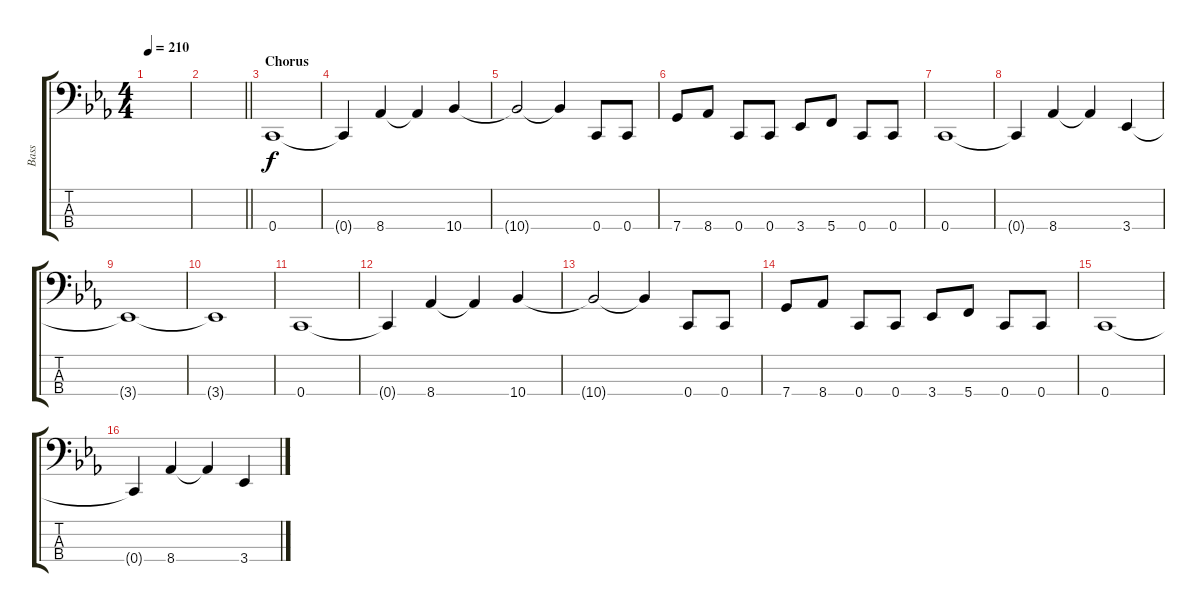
\track ("Bass" "Bass") {instrument electricbasspick}
\staff {score tabs}
\tuning (F2 C2 G1 C1) {hide}
\ts (4 4)
\tempo 210
\clef f4
\ks cminor
|
\barLineRight lightlight
|
\section ("" "Chorus")
0.4.1 |
0.4{t}.4 8.4.4 8.4{t}.4 10.4.4 |
10.4{t}.2 10.4{t}.4 0.4.8 0.4.8 |
7.4.8 8.4.8 0.4.8 0.4.8 3.4.8 5.4.8 0.4.8 0.4.8 |
0.4.1 |
0.4{t}.4 8.4.4 8.4{t}.4 3.4.4 |
3.4{t}.1 |
3.4{t}.1 |
0.4.1 |
0.4{t}.4 8.4.4 8.4{t}.4 10.4.4 |
10.4{t}.2 10.4{t}.4 0.4.8 0.4.8 |
7.4.8 8.4.8 0.4.8 0.4.8 3.4.8 5.4.8 0.4.8 0.4.8 |
0.4.1 |
0.4{t}.4 8.4.4 8.4{t}.4 3.4.4
